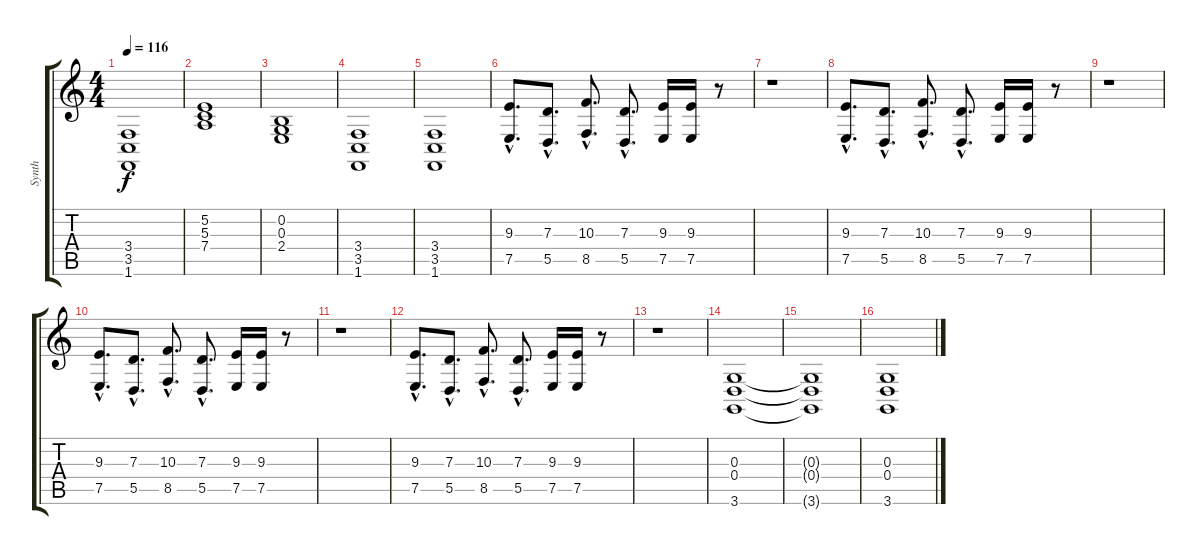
\track ("Synth" "Synth") {instrument pad3polysynth}
\staff {score tabs}
\tuning (E4 B3 G3 D3 A2 E2) {hide}
\ts (4 4)
\tempo 116
\clef g2
\ks c
(3.4 3.5 1.6).1{dy f} |
(5.2 5.3 7.4).1 |
(0.2 0.3 2.4).1 |
(3.4 3.5 1.6).1 |
(3.4 3.5 1.6).1 |
(9.3{hac} 7.5{hac}).8{d} (7.3{hac} 5.5{hac}).8{d} (10.3{hac} 8.5{hac}).8{d} (7.3{hac} 5.5{hac}).8{d} (9.3 7.5).16 (9.3 7.5).16 r.8 |
r.1 |
(9.3{hac} 7.5{hac}).8{d} (7.3{hac} 5.5{hac}).8{d} (10.3{hac} 8.5{hac}).8{d} (7.3{hac} 5.5{hac}).8{d} (9.3 7.5).16 (9.3 7.5).16 r.8 |
r.1 |
(9.3{hac} 7.5{hac}).8{d} (7.3{hac} 5.5{hac}).8{d} (10.3{hac} 8.5{hac}).8{d} (7.3{hac} 5.5{hac}).8{d} (9.3 7.5).16 (9.3 7.5).16 r.8 |
r.1 |
(9.3{hac} 7.5{hac}).8{d} (7.3{hac} 5.5{hac}).8{d} (10.3{hac} 8.5{hac}).8{d} (7.3{hac} 5.5{hac}).8{d} (9.3 7.5).16 (9.3 7.5).16 r.8 |
r.1 |
(0.3 0.4 3.6).1 |
(0.3{t} 0.4{t} 3.6{t}).1 |
(0.3 0.4 3.6).1
